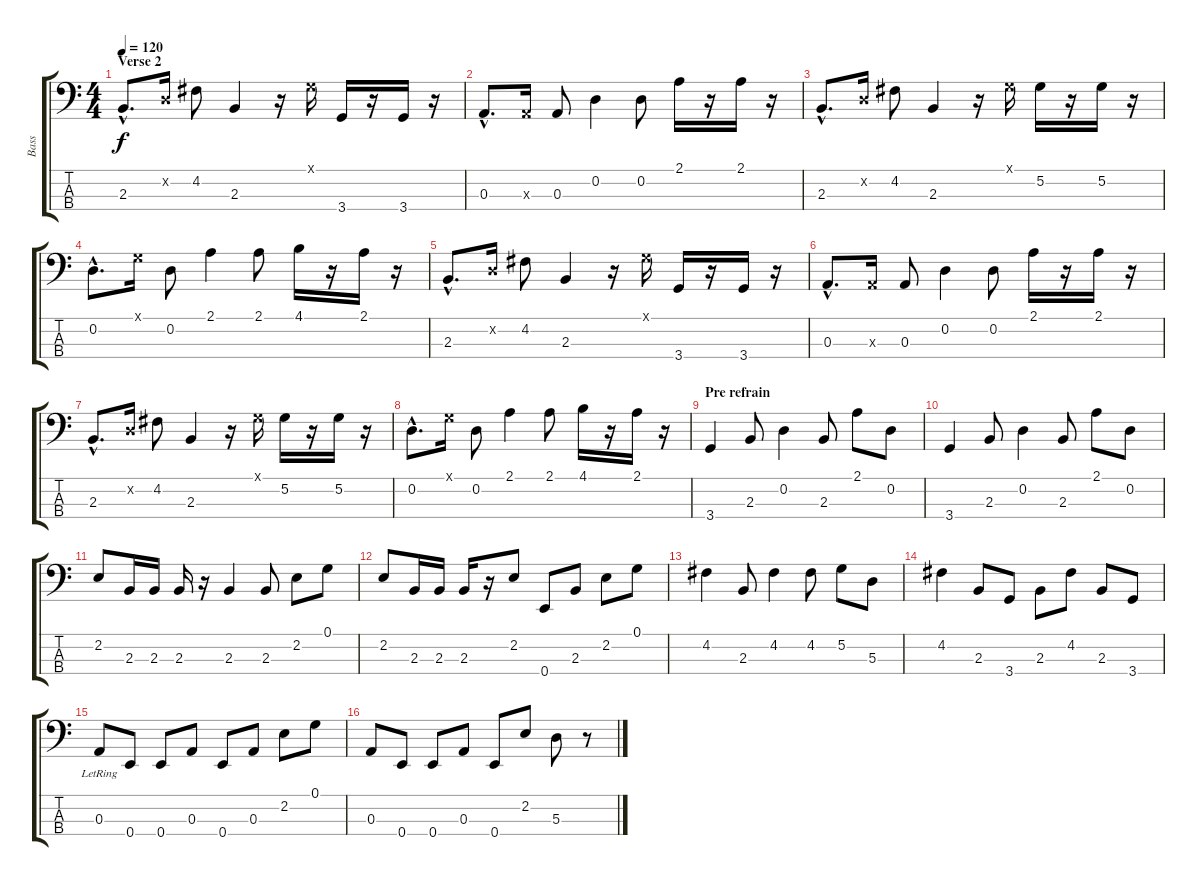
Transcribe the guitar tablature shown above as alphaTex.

\track ("Bass" "Bass") {instrument electricbassfinger}
\staff {score tabs}
\tuning (G2 D2 A1 E1) {hide}
\ts (4 4)
\section ("" "Verse 2")
\tempo 120
\clef f4
\ks c
2.3{hac}.8{d dy f} 0.2{x}.16 4.2.8 2.3.4 r.16 0.1{x}.16 3.4.16 r.16 3.4.16 r.16 |
0.3{hac}.8{d} 0.3{x}.16 0.3.8 0.2.4 0.2.8 2.1.16 r.16 2.1.16 r.16 |
2.3{hac}.8{d} 0.2{x}.16 4.2.8 2.3.4 r.16 0.1{x}.16 5.2.16 r.16 5.2.16 r.16 |
0.2{hac}.8{d} 0.1{x}.16 0.2.8 2.1.4 2.1.8 4.1.16 r.16 2.1.16 r.16 |
2.3{hac}.8{d} 0.2{x}.16 4.2.8 2.3.4 r.16 0.1{x}.16 3.4.16 r.16 3.4.16 r.16 |
0.3{hac}.8{d} 0.3{x}.16 0.3.8 0.2.4 0.2.8 2.1.16 r.16 2.1.16 r.16 |
2.3{hac}.8{d} 0.2{x}.16 4.2.8 2.3.4 r.16 0.1{x}.16 5.2.16 r.16 5.2.16 r.16 |
0.2{hac}.8{d} 0.1{x}.16 0.2.8 2.1.4 2.1.8 4.1.16 r.16 2.1.16 r.16 |
\section ("" "Pre refrain")
3.4.4 2.3.8 0.2.4 2.3.8 2.1.8 0.2.8 |
3.4.4 2.3.8 0.2.4 2.3.8 2.1.8 0.2.8 |
2.2.8 2.3.16 2.3.16 2.3.16 r.16 2.3.4 2.3.8 2.2.8 0.1.8 |
2.2.8 2.3.16 2.3.16 2.3.16 r.16 2.2.8 0.4.8 2.3.8 2.2.8 0.1.8 |
4.2.4 2.3.8 4.2.4 4.2.8 5.2.8 5.3.8 |
4.2.4 2.3.8 3.4.8 2.3.8 4.2.8 2.3.8 3.4.8 |
0.3{lr}.8 0.4.8 0.4.8 0.3.8 0.4.8 0.3.8 2.2.8 0.1.8 |
0.3.8 0.4.8 0.4.8 0.3.8 0.4.8 2.2.8 5.3.8 r.8
